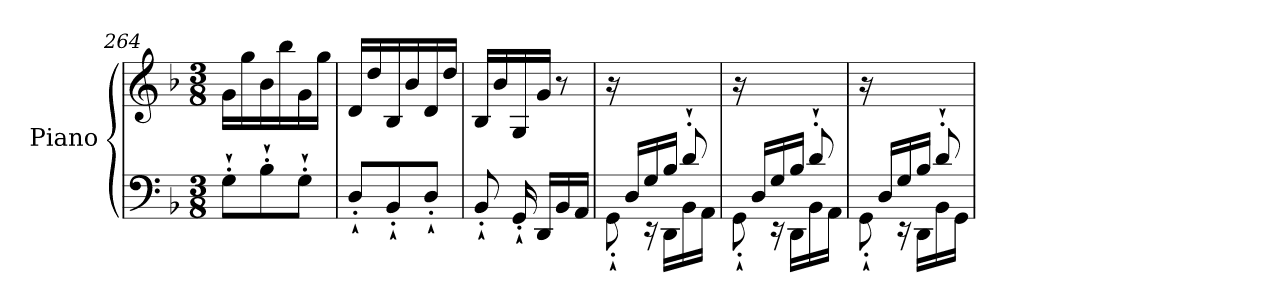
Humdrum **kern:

**kern	**kern
*part1	*part1
*staff2	*staff1
*I"Piano	*
*I'Pno	*
*clefF4	*clefG2
*k[b-]	*k[b-]
*M3/8	*M3/8
=264	=264
8G'`\L	16g\LL
.	16gg\
8B-'`\	16b-\
.	16bb-\
8G'`\J	16g\
.	16gg\JJ
=265	=265
8D'`/L	16d/LL
.	16dd/
8BB-'`/	16B-/
.	16b-/
8D'`/J	16d/
.	16dd/JJ
=266	=266
8BB-'`/	16B-/LL
.	16b-/
16GG'`/	16G/
16DD/LL	16g/JJ
16BB-/	8r
16AA/JJ	.
=267	=267
*^	*
16ryy	8GG'`\	16r
16D/LL	.	4ryy
16G/	16r	.
16B-/JJ	16DD\LL	.
8d'`/	16BB-\	.
.	16AA\JJ	16ryy
=268	=268	=268
16ryy	8GG'`\	16r
16D/LL	.	4ryy
16G/	16r	.
16B-/JJ	16DD\LL	.
8d'`/	16BB-\	.
.	16AA\JJ	16ryy
=269	=269	=269
16ryy	8GG'`\	16r
16D/LL	.	4ryy
16G/	16r	.
16B-/JJ	16DD\LL	.
8d'`/	16BB-\	.
.	16GG\JJ	16ryy
*v	*v	*
=	=
*-	*-
